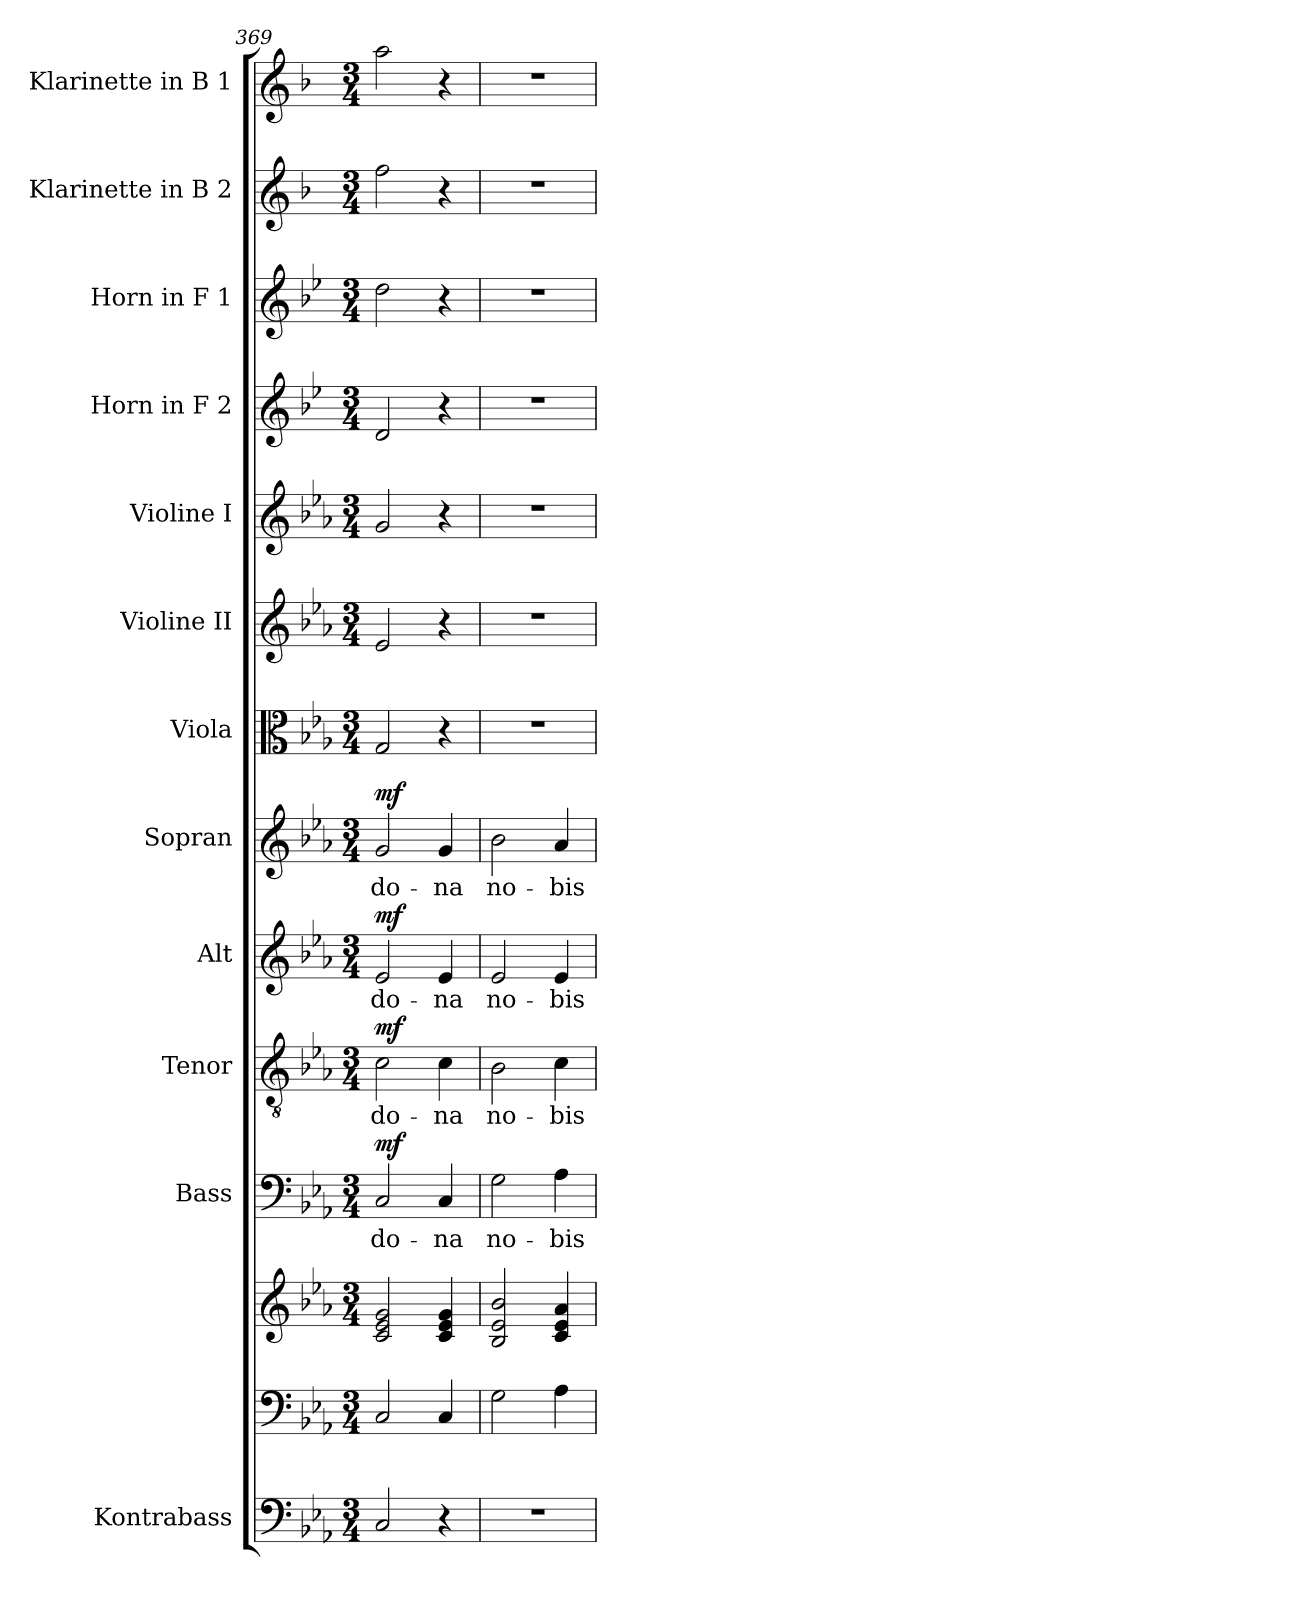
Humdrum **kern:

**kern	**kern	**kern	**kern	**text	**dynam	**kern	**text	**dynam	**kern	**text	**dynam	**kern	**text	**dynam	**kern	**kern	**kern	**kern	**kern	**kern	**kern
*part13	*part12	*part12	*part11	*part11	*part11	*part10	*part10	*part10	*part9	*part9	*part9	*part8	*part8	*part8	*part7	*part6	*part5	*part4	*part3	*part2	*part1
*staff14	*staff13	*staff12	*staff11	*staff11	*staff11	*staff10	*staff10	*staff10	*staff9	*staff9	*staff9	*staff8	*staff8	*staff8	*staff7	*staff6	*staff5	*staff4	*staff3	*staff2	*staff1
*I"Kontrabass	*	*	*I"Bass	*	*	*I"Tenor	*	*	*I"Alt	*	*	*I"Sopran	*	*	*I"Viola	*I"Violine II	*I"Violine I	*I"Horn in F 2	*I"Horn in F 1	*I"Klarinette in B 2	*I"Klarinette in B 1
*I'Kb.	*	*	*I'B	*	*	*I'T	*	*	*I'A	*	*	*I'S	*	*	*I'Vla.	*I'Vl. II	*I'Vl. I	*I'Hrn. 2	*I'Hrn. 1	*	*
*clefF4	*clefF4	*clefG2	*clefF4	*	*	*clefGv2	*	*	*clefG2	*	*	*clefG2	*	*	*clefC3	*clefG2	*clefG2	*clefG2	*clefG2	*clefG2	*clefG2
*ITrd7c12	*	*	*	*	*	*	*	*	*	*	*	*	*	*	*	*	*	*ITrd4c7	*ITrd4c7	*ITrd1c2	*ITrd1c2
*k[b-e-a-]	*k[b-e-a-]	*k[b-e-a-]	*k[b-e-a-]	*	*	*k[b-e-a-]	*	*	*k[b-e-a-]	*	*	*k[b-e-a-]	*	*	*k[b-e-a-]	*k[b-e-a-]	*k[b-e-a-]	*k[b-e-a-]	*k[b-e-a-]	*k[b-e-a-]	*k[b-e-a-]
*E-:	*E-:	*E-:	*E-:	*	*	*E-:	*	*	*E-:	*	*	*E-:	*	*	*E-:	*E-:	*E-:	*E-:	*E-:	*E-:	*E-:
*M3/4	*M3/4	*M3/4	*M3/4	*	*	*M3/4	*	*	*M3/4	*	*	*M3/4	*	*	*M3/4	*M3/4	*M3/4	*M3/4	*M3/4	*M3/4	*M3/4
=369	=369	=369	=369	=369	=369	=369	=369	=369	=369	=369	=369	=369	=369	=369	=369	=369	=369	=369	=369	=369	=369
!	!	!	!	!LO:LY:b	!LO:DY:a	!	!LO:LY:b	!LO:DY:a	!	!LO:LY:b	!LO:DY:a	!	!LO:LY:b	!LO:DY:a	!	!	!	!	!	!	!
2CC/	2C/	2c/ 2e-/ 2g/	2C/	do-	mf	2c\	do-	mf	2e-/	do-	mf	2g/	do-	mf	2G/	2e-/	2g/	2G/	2g\	2ee-\	2gg\
!	!	!	!	!LO:LY:b	!	!	!LO:LY:b	!	!	!LO:LY:b	!	!	!LO:LY:b	!	!	!	!	!	!	!	!
4r	4C/	4c/ 4e-/ 4g/	4C/	-na	.	4c\	-na	.	4e-/	-na	.	4g/	-na	.	4r	4r	4r	4r	4r	4r	4r
=370	=370	=370	=370	=370	=370	=370	=370	=370	=370	=370	=370	=370	=370	=370	=370	=370	=370	=370	=370	=370	=370
!	!	!	!	!LO:LY:b	!	!	!LO:LY:b	!	!	!LO:LY:b	!	!	!LO:LY:b	!	!	!	!	!	!	!	!
2.r	2G\	2B-/ 2e-/ 2b-/	2G\	no-	.	2B-\	no-	.	2e-/	no-	.	2b-\	no-	.	2.r	2.r	2.r	2.r	2.r	2.r	2.r
!	!	!	!	!LO:LY:b	!	!	!LO:LY:b	!	!	!LO:LY:b	!	!	!LO:LY:b	!	!	!	!	!	!	!	!
.	4A-\	4c/ 4e-/ 4a-/	4A-\	-bis	.	4c\	-bis	.	4e-/	-bis	.	4a-/	-bis	.	.	.	.	.	.	.	.
=	=	=	=	=	=	=	=	=	=	=	=	=	=	=	=	=	=	=	=	=	=
*-	*-	*-	*-	*-	*-	*-	*-	*-	*-	*-	*-	*-	*-	*-	*-	*-	*-	*-	*-	*-	*-
